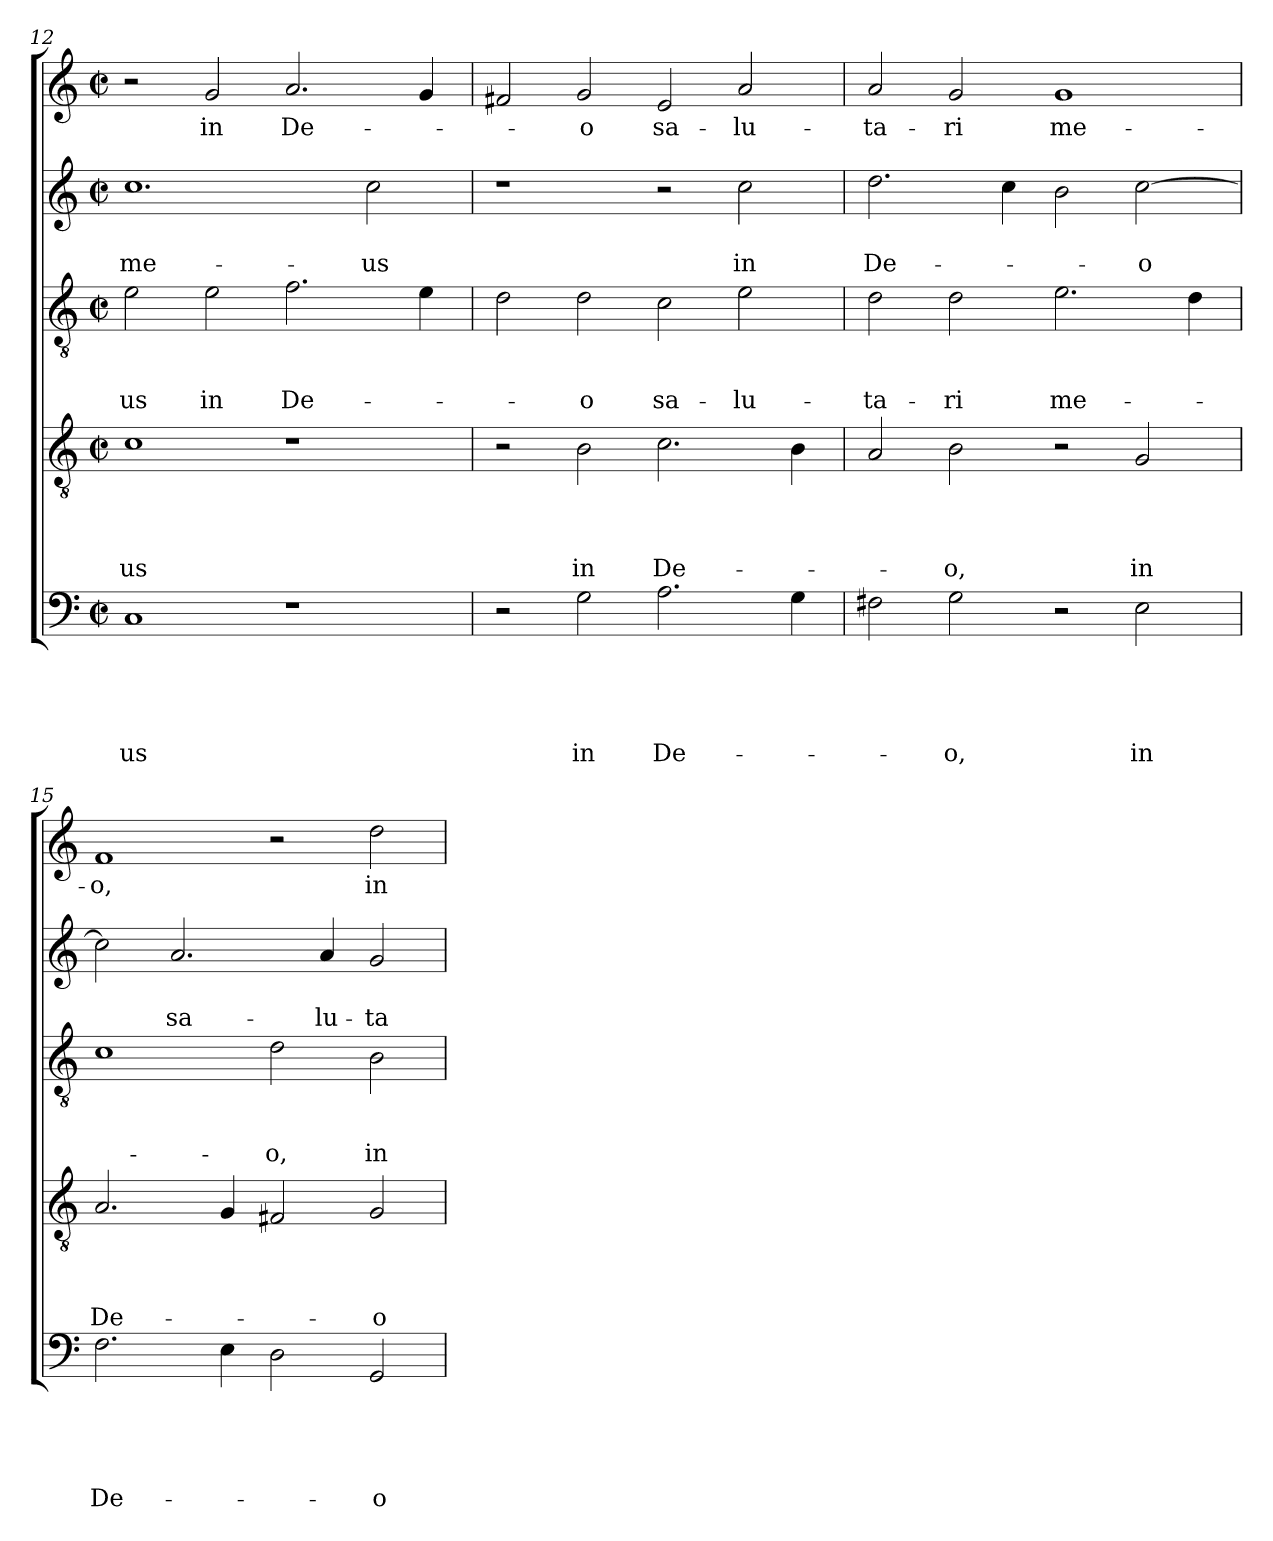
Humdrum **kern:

**kern	**text	**text	**text	**text	**text	**kern	**text	**text	**text	**text	**kern	**text	**text	**text	**kern	**text	**text	**kern	**text
*part5	*part5	*part5	*part5	*part5	*part5	*part4	*part4	*part4	*part4	*part4	*part3	*part3	*part3	*part3	*part2	*part2	*part2	*part1	*part1
*staff5	*staff5	*staff5	*staff5	*staff5	*staff5	*staff4	*staff4	*staff4	*staff4	*staff4	*staff3	*staff3	*staff3	*staff3	*staff2	*staff2	*staff2	*staff1	*staff1
!!LO:LB:g=z
*clefF4	*	*	*	*	*	*clefGv2	*	*	*	*	*clefGv2	*	*	*	*clefG2	*	*	*clefG2	*
*k[]	*	*	*	*	*	*k[]	*	*	*	*	*k[]	*	*	*	*k[]	*	*	*k[]	*
*C:	*	*	*	*	*	*C:	*	*	*	*	*C:	*	*	*	*C:	*	*	*C:	*
*M2/2	*	*	*	*	*	*M2/2	*	*	*	*	*M2/2	*	*	*	*M2/2	*	*	*M2/2	*
*met(c|)	*	*	*	*	*	*met(c|)	*	*	*	*	*met(c|)	*	*	*	*met(c|)	*	*	*met(c|)	*
=12	=12	=12	=12	=12	=12	=12	=12	=12	=12	=12	=12	=12	=12	=12	=12	=12	=12	=12	=12
1C	.	.	.	.	-us	1c	.	.	.	-us	2e\	.	.	-us	1.cc	.	me-	2r	.
.	.	.	.	.	.	.	.	.	.	.	2e\	.	.	in	.	.	.	2g/	in
1r	.	.	.	.	.	1r	.	.	.	.	2.f\	.	.	De-	.	.	.	2.a/	De-
.	.	.	.	.	.	.	.	.	.	.	.	.	.	.	2cc\	.	-us	.	.
.	.	.	.	.	.	.	.	.	.	.	4e\	.	.	.	.	.	.	4g/	.
=13	=13	=13	=13	=13	=13	=13	=13	=13	=13	=13	=13	=13	=13	=13	=13	=13	=13	=13	=13
2r	.	.	.	.	.	2r	.	.	.	.	2d\	.	.	.	1r	.	.	2f#X/	.
2G\	.	.	.	.	in	2B\	.	.	.	in	2d\	.	.	-o	.	.	.	2g/	-o
2.A\	.	.	.	.	De-	2.c\	.	.	.	De-	2c\	.	.	sa-	2r	.	.	2e/	sa-
.	.	.	.	.	.	.	.	.	.	.	2e\	.	.	-lu-	2cc\	.	in	2a/	-lu-
4G\	.	.	.	.	.	4B\	.	.	.	.	.	.	.	.	.	.	.	.	.
=14	=14	=14	=14	=14	=14	=14	=14	=14	=14	=14	=14	=14	=14	=14	=14	=14	=14	=14	=14
2F#X\	.	.	.	.	.	2A/	.	.	.	.	2d\	.	.	-ta-	2.dd\	.	De-	2a/	-ta-
2G\	.	.	.	.	-o,	2B\	.	.	.	-o,	2d\	.	.	-ri	.	.	.	2g/	-ri
.	.	.	.	.	.	.	.	.	.	.	.	.	.	.	4cc\	.	.	.	.
2r	.	.	.	.	.	2r	.	.	.	.	2.e\	.	.	me-	2b\	.	.	1g	me-
2E\	.	.	.	.	in	2G/	.	.	.	in	.	.	.	.	[2cc\	.	-o	.	.
.	.	.	.	.	.	.	.	.	.	.	4d\	.	.	.	.	.	.	.	.
=15	=15	=15	=15	=15	=15	=15	=15	=15	=15	=15	=15	=15	=15	=15	=15	=15	=15	=15	=15
2.F\	.	.	.	.	De-	2.A/	.	.	.	De-	1c	.	.	.	2cc\]	.	.	1f	-o,
.	.	.	.	.	.	.	.	.	.	.	.	.	.	.	2.a/	.	sa-	.	.
4E\	.	.	.	.	.	4G/	.	.	.	.	.	.	.	.	.	.	.	.	.
2D\	.	.	.	.	.	2F#X/	.	.	.	.	2d\	.	.	-o,	.	.	.	2r	.
.	.	.	.	.	.	.	.	.	.	.	.	.	.	.	4a/	.	-lu-	.	.
2GG/	.	.	.	.	-o	2G/	.	.	.	-o	2B\	.	.	in	2g/	.	-ta-	2dd\	in
=	=	=	=	=	=	=	=	=	=	=	=	=	=	=	=	=	=	=	=
*-	*-	*-	*-	*-	*-	*-	*-	*-	*-	*-	*-	*-	*-	*-	*-	*-	*-	*-	*-
